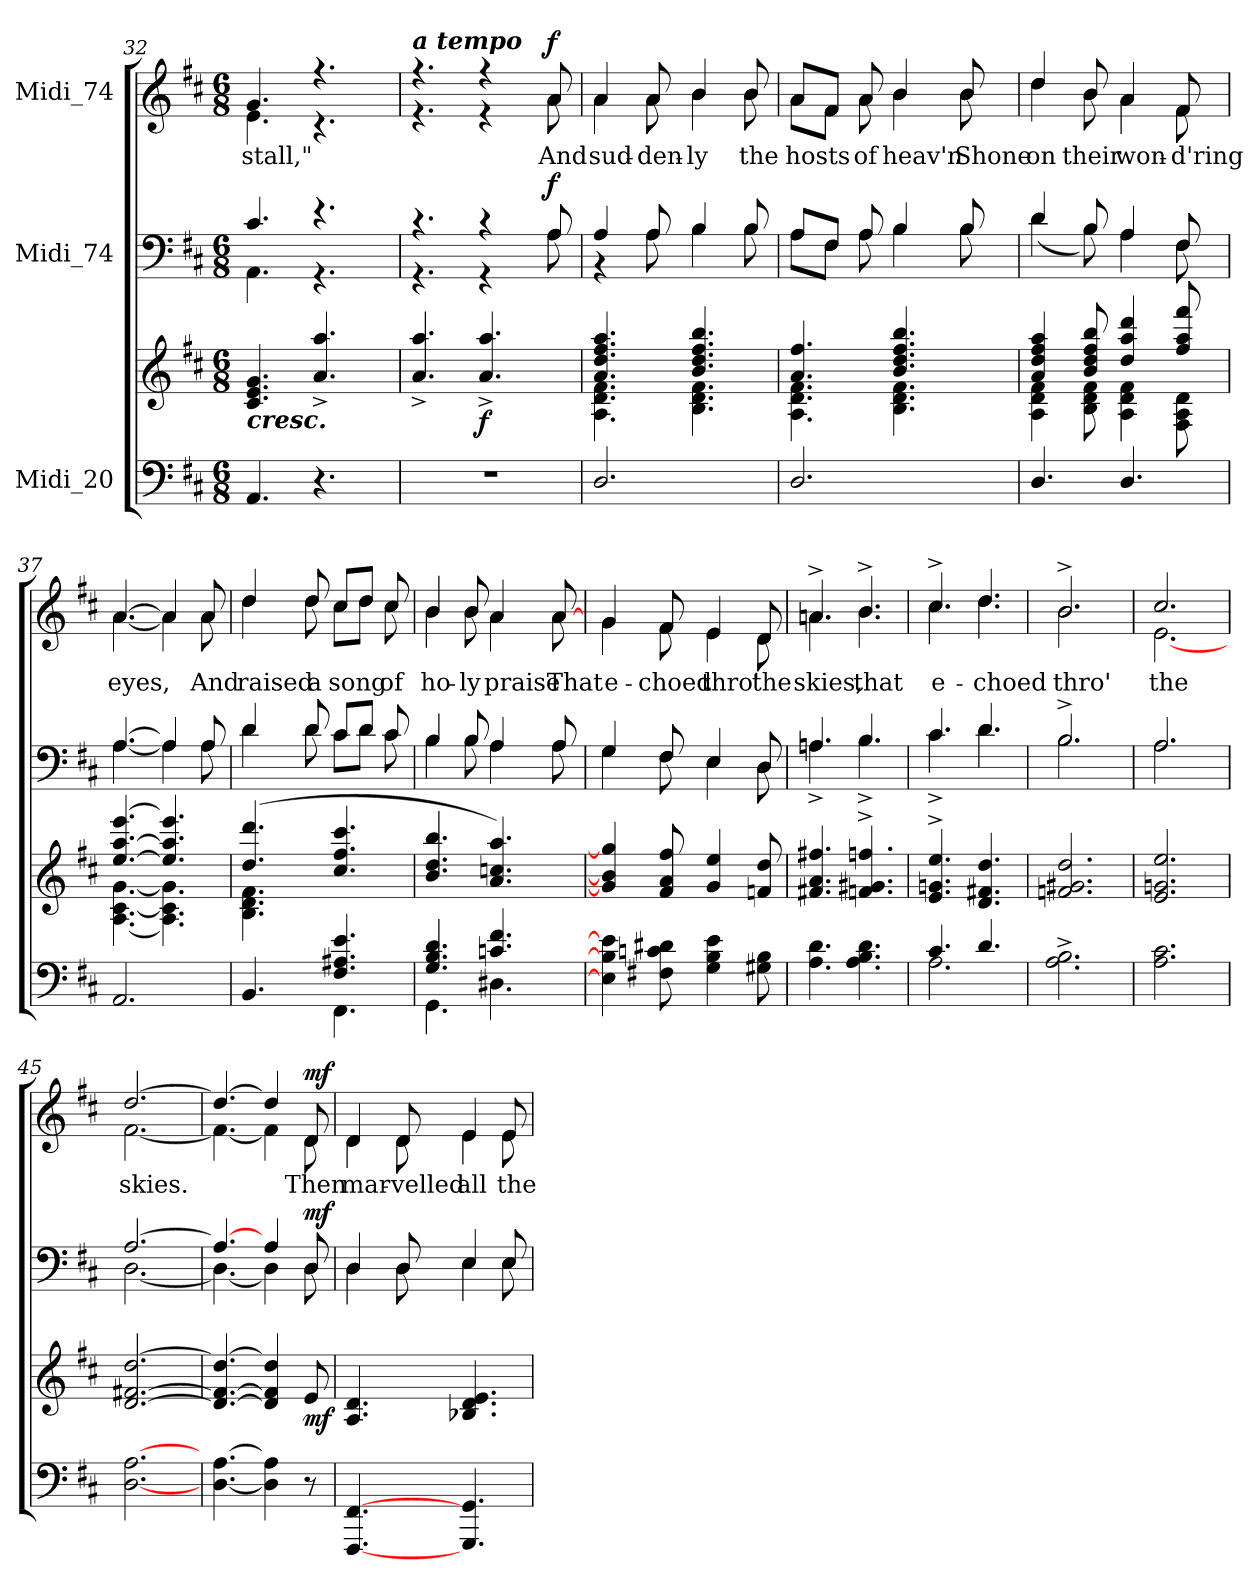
**kern	**kern	**dynam	**kern	**dynam	**kern	**text	**dynam
*part3	*part3	*part3	*part2	*part2	*part1	*part1	*part1
*staff4	*staff3	*staff3/4	*staff2	*staff2	*staff1	*staff1	*staff1
*I"Midi_20	*	*	*I"Midi_74	*	*I"Midi_74	*	*
*clefF4	*clefG2	*	*clefF4	*	*clefG2	*	*
*k[f#c#]	*k[f#c#]	*	*k[f#c#]	*	*k[f#c#]	*	*
*D:	*D:	*	*D:	*	*D:	*	*
*M6/8	*M6/8	*	*M6/8	*	*M6/8	*	*
=32	=32	=32	=32	=32	=32	=32	=32
*	*^	*	*^	*	*	*	*
!	!LO:TX:b:Bi:t=cresc.	!	!	!	!	!	!	!	!
!	!	!	!	!	!	!	!	!LO:LY:b	!
*	*	*	*	*	*	*	*^	*	*
4.AA	4.c#/ 4.e/ 4.g/	2ryy	.	4.c#/	4.AA\	.	4.g/	4.e\	stall,"	.
4.r	4.a/^ 4.aa/^	.	.	4.r	4.r	.	4.r	4.r	.	.
.	.	4ryy	.	.	.	.	.	.	.	.
=33	=33	=33	=33	=33	=33	=33	=33	=33	=33	=33
!	!	!	!	!	!	!	!LO:TX:a:Bi:t=a tempo	!	!	!
!LO:N:vis=1	!	!	!	!	!	!	!	!	!	!
2.r	4.a/^ 4.aa/^	2ryy	.	4.r	4.r	.	4.r	4.r	.	.
!	!	!	!LO:DY:b	!	!	!	!	!	!	!
.	4.a/^ 4.aa/^	.	f	4r	4r	.	4r	4r	.	.
.	.	4ryy	.	.	.	.	.	.	.	.
!	!	!	!	!	!	!LO:DY:a	!	!	!LO:LY:b	!LO:DY:b
.	.	.	.	8A/	8A\	f	8a/	8a\	And	f
=34	=34	=34	=34	=34	=34	=34	=34	=34	=34	=34
!	!	!	!	!	!	!	!	!	!LO:LY:b	!
2.D/	4.a/ 4.dd/ 4.ff#/ 4.aa/	4.A\ 4.d\ 4.f#\	.	4A/	4r	.	4a/	4a\	sud-	.
!	!	!	!	!	!	!	!	!	!LO:LY:b	!
.	.	.	.	8A/	8A\	.	8a/	8a\	-den-	.
!	!	!	!	!	!	!	!	!	!LO:LY:b	!
.	4.b/ 4.dd/ 4.ff#/ 4.bb/	4.B\ 4.d\ 4.f#\	.	4B/	4B\	.	4b/	4b\	-ly	.
!	!	!	!	!	!	!	!	!	!LO:LY:b	!
.	.	.	.	8B/	8B\	.	8b/	8b\	the	.
=35	=35	=35	=35	=35	=35	=35	=35	=35	=35	=35
!	!	!	!	!	!	!	!	!	!LO:LY:b	!
2.D/	4.a/ 4.ff#/	4.A\ 4.d\ 4.f#\	.	8A/L	8A\L	.	8a/L	8a\L	hosts	.
.	.	.	.	8F#/J	8F#\J	.	8f#/J	8f#\J	.	.
!	!	!	!	!	!	!	!	!	!LO:LY:b	!
.	.	.	.	8A/	8A\	.	8a/	8a\	of	.
!	!	!	!	!	!	!	!	!	!LO:LY:b	!
.	4.b/ 4.dd/ 4.ff#/ 4.bb/	4.B\ 4.d\ 4.f#\	.	4B/	4B\	.	4b/	4b\	heav'n	.
!	!	!	!	!	!	!	!	!	!LO:LY:b	!
.	.	.	.	8B/	8B\	.	8b/	8b\	Shone	.
=36	=36	=36	=36	=36	=36	=36	=36	=36	=36	=36
!	!	!	!	!	!	!	!	!	!LO:LY:b	!
4.D/	4a/ 4dd/ 4ff#/ 4aa/	4A\ 4d\ 4f#\	.	4d/	(<4d\	.	4dd/	4dd\	on	.
!	!	!	!	!	!	!	!	!	!LO:LY:b	!
.	8b/ 8dd/ 8ff#/ 8bb/	8B\ 8d\ 8f#\	.	8B/	8B\)	.	8b/	8b\	their	.
!	!	!	!	!	!	!	!	!	!LO:LY:b	!
4.D/	4dd/ 4aa/ 4ddd/	4A\ 4d\ 4f#\	.	4A/	4A\	.	4a/	4a\	won-	.
!	!	!	!	!	!	!	!	!	!LO:LY:b	!
.	8ff#/ 8aa/ 8fff#/	8F#\ 8A\ 8d\	.	8F#/	8F#\	.	8f#/	8f#\	-d'ring	.
!!LO:LB:g=z
=37	=37	=37	=37	=37	=37	=37	=37	=37	=37	=37
*^	*	*	*	*	*	*	*	*^	*	*
!	!LO:N:vis=1	!	!	!	!	!	!	!	!	!LO:N:vis=1	!LO:LY:b	!
2.AA/	2.ryy	[4.ee/ [4.aa/ [4.eee/	[4.A\ [4.c#\ [4.g\	.	[4.A/	[4.A\	.	[4.a/	[4.a\	2.ryy	eyes,	.
.	.	4.ee/] 4.aa/] 4.eee/]	4.A\] 4.c#\] 4.g\]	.	4A/]	4A\]	.	4a/]	4a\]	.	.	.
!	!	!	!	!	!	!	!	!	!	!	!LO:LY:b	!
.	.	.	.	.	8A/	8A\	.	8a/	8a\	.	And	.
=38	=38	=38	=38	=38	=38	=38	=38	=38	=38	=38	=38	=38
!	!	!	!	!	!	!	!	!	!	!LO:N:vis=1	!LO:LY:b	!
4.BB/	4.ryy	(>4.dd/ 4.ddd/	4.B\ 4.d\ 4.f#\	.	4d/	4d\	.	4dd/	4dd\	2.ryy	raised	.
!	!	!	!	!	!	!	!	!	!	!	!LO:LY:b	!
.	.	.	.	.	8d/	8d\	.	8dd/	8dd\	.	a	.
!	!	!	!	!	!	!	!	!	!	!	!LO:LY:b	!
4.F#/ 4.A#X/ 4.e/	4.FF#\	4.cc#/ 4.ff#/ 4.ccc#/	8ryy	.	8c#/L	8c#\L	.	8cc#/L	8cc#\L	.	song	.
.	.	.	4ryy	.	8d/J	8d\J	.	8dd/J	8dd\J	.	.	.
!	!	!	!	!	!	!	!	!	!	!	!LO:LY:b	!
.	.	.	.	.	8c#/	8c#\	.	8cc#/	8cc#\	.	of	.
=39	=39	=39	=39	=39	=39	=39	=39	=39	=39	=39	=39	=39
!	!	!	!	!	!	!	!	!	!	!LO:N:vis=1	!LO:LY:b	!
4.G/ 4.B/ 4.d/	4.GG\	4.b/ 4.dd/ 4.bb/	2ryy	.	4B/	4B\	.	4b/	4b\	2.ryy	ho-	.
!	!	!	!	!	!	!	!	!	!	!	!LO:LY:b	!
.	.	.	.	.	8B/	8B\	.	8b/	8b\	.	-ly	.
!	!	!	!	!	!	!	!	!	!	!	!LO:LY:b	!
4.cn/ 4.f#/	4.D#X\	4.a/ 4.ccn/ 4.aa/)	.	.	4A/	4A\	.	4a/	4a\	.	praise	.
.	.	.	4ryy	.	.	.	.	.	.	.	.	.
!	!	!	!	!	!	!	!	!	!	!	!LO:LY:b	!
.	.	.	.	.	8A/	8A\	.	[8a/	8a\	.	That	.
=40	=40	=40	=40	=40	=40	=40	=40	=40	=40	=40	=40	=40
!	!	!	!LO:N:vis=1	!	!	!	!	!	!	!LO:N:vis=1	!LO:LY:b	!
4E\] 4B\] 4e\]	2ryy	4g/] 4b/] 4gg/]	2.ryy	.	4G/	4G\	.	4g/	4g\	2.ryy	e-	.
!	!	!	!	!	!	!	!	!	!	!	!LO:LY:b	!
8F#X\ 8cn\ 8d#X\	.	8f#/ 8a/ 8ff#/	.	.	8F#/	8F#\	.	8f#/	8f#\	.	-choed	.
!	!	!	!	!	!	!	!	!	!	!	!LO:LY:b	!
4G\ 4B\ 4e\	.	4g/ 4ee/	.	.	4E/	4E\	.	4e/	4e\	.	thro'	.
.	8ryy	.	.	.	.	.	.	.	.	.	.	.
!	!	!	!	!	!	!	!	!	!	!	!LO:LY:b	!
8G#X\ 8B\	8ryy	8fn/ 8dd/	.	.	8D/	8D\	.	8d/	8d\	.	the	.
=41	=41	=41	=41	=41	=41	=41	=41	=41	=41	=41	=41	=41
!	!	!	!	!	!	!	!	!	!	!LO:N:vis=1	!LO:LY:b	!
4.A\ 4.d\	2.ryy	4.f#X/ 4.a/ 4.ff#X/	2.ryy	.	4.An/	4.An^\	.	4.an^/	4.an\	2.ryy	skies,	.
!	!	!	!	!	!	!	!	!	!	!	!LO:LY:b	!
4.A\ 4.B\ 4.d\	.	4.fn/^ 4.g#X/^ 4.ffn/^	.	.	4.B/	4.B^\	.	4.b^/	4.b\	.	that	.
=42	=42	=42	=42	=42	=42	=42	=42	=42	=42	=42	=42	=42
!	!	!	!	!	!	!	!	!	!	!LO:N:vis=1	!LO:LY:b	!
4.c#/	2.A\	4.e/^ 4.gn/^ 4.ee/^	2.ryy	.	4.c#/	4.c#^\	.	4.cc#^/	4.cc#\	2.ryy	e-	.
!	!	!	!	!	!	!	!	!	!	!	!LO:LY:b	!
4.d/	.	4.d/ 4.f#X/ 4.dd/	.	.	4.d/	4.d\	.	4.dd/	4.dd\	.	-choed	.
*v	*v	*	*	*	*	*	*	*	*v	*v	*	*
!!LO:LB:g=z
=43	=43	=43	=43	=43	=43	=43	=43	=43	=43	=43
!	!	!LO:N:vis=1	!	!	!	!	!	!	!LO:LY:b	!
2.A^ 2.B^	2.fn 2.g#X 2.dd	2.ryy	.	2.B^/	2.B\	.	2.b^/	2.b\	thro'	.
=44	=44	=44	=44	=44	=44	=44	=44	=44	=44	=44
!	!	!LO:N:vis=1	!	!	!	!	!	!	!LO:LY:b	!
2.A 2.c#	2.e 2.gn 2.ee	2.ryy	.	2.A/	2.A\	.	2.cc#/	[2.e\	the	.
=45	=45	=45	=45	=45	=45	=45	=45	=45	=45	=45
!	!	!LO:N:vis=1	!	!	!	!	!	!	!LO:LY:b	!
[2.D [2.A	[2.d [2.f#X [2.dd	2.ryy	.	[2.A/	[2.D\	.	[2.dd/	[2.f#\	skies.	.
=46	=46	=46	=46	=46	=46	=46	=46	=46	=46	=46
!	!	!LO:N:vis=1	!	!	!	!	!	!	!	!
[4.D [4.A	4.d_ 4.f#_ 4.dd_	2.ryy	.	4.A/_	4.D\_	.	4.dd/_	4.f#\_	.	.
4D] 4A]	4d] 4f#] 4dd]	.	.	4A/	4D\]	.	4dd/]	4f#\]	.	.
!	!	!	!LO:DY:b	!	!	!LO:DY:a	!	!	!LO:LY:b	!LO:DY:b
8r	8e	.	mf	8D/	8D\	mf	8d/	8d\	Then	mf
=47	=47	=47	=47	=47	=47	=47	=47	=47	=47	=47
!	!	!LO:N:vis=1	!	!	!	!	!	!	!LO:LY:b	!
[4.FFF# [4.FF#	4.A 4.d	2.ryy	.	4D/	4D\	.	4d/	4d\	mar-	.
!	!	!	!	!	!	!	!	!	!LO:LY:b	!
.	.	.	.	8D/	8D\	.	8d/	8d\	-velled	.
!	!	!	!	!	!	!	!	!	!LO:LY:b	!
4.GGG 4.GG	4.B-X 4.d 4.e	.	.	4E/	4E\	.	4e/	4e\	all	.
!	!	!	!	!	!	!	!	!	!LO:LY:b	!
.	.	.	.	8E/	8E\	.	8e/	8e\	the	.
*	*v	*v	*	*	*	*	*v	*v	*	*
*	*	*	*v	*v	*	*	*	*
=	=	=	=	=	=	=	=
*-	*-	*-	*-	*-	*-	*-	*-
